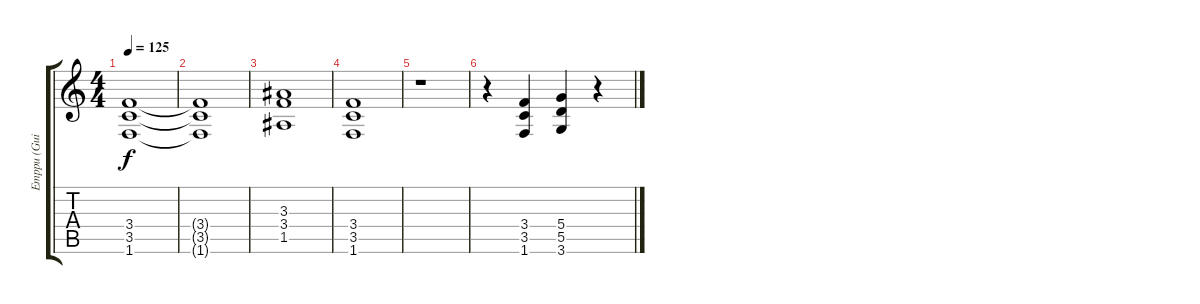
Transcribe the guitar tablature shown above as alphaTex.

\track ("Emppu (Guitar 2)" "Emppu (Gui") {instrument distortionguitar}
\staff {score tabs}
\tuning (E4 B3 G3 D3 A2 E2) {hide}
\ts (4 4)
\tempo 125
\clef g2
\ks c
(3.4 3.5 1.6).1{dy f} |
(3.4{t} 3.5{t} 1.6{t}).1 |
(3.3 3.4 1.5).1 |
(3.4 3.5 1.6).1 |
r.1 |
r.4 (3.4 3.5 1.6).4 (5.4 5.5 3.6).4 r.4
